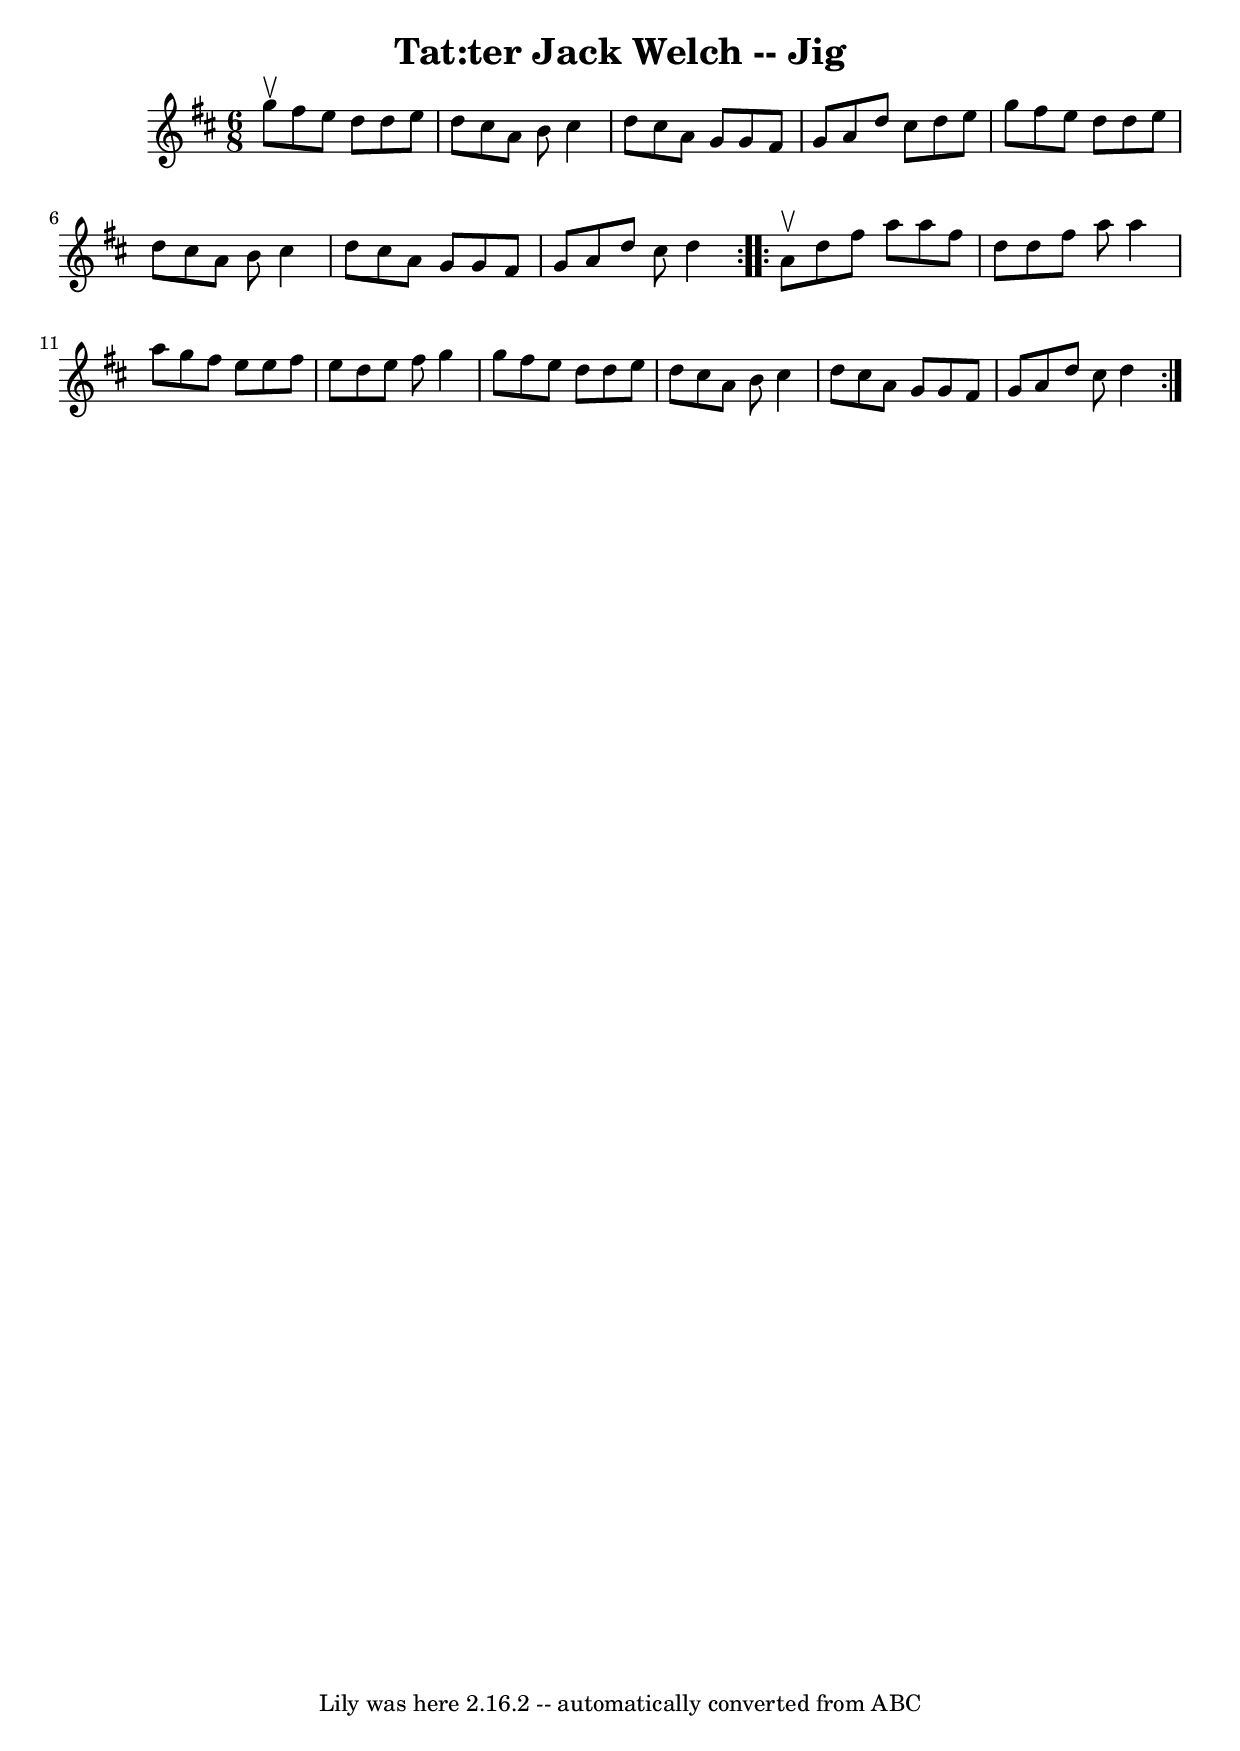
\version "2.16.2"
\include "Mammoth.ily"
\header {
	%% book = "Ryan's Mammoth Collection"
	crossRefNumber = "1"
	footnotes = "\\\\91 481"
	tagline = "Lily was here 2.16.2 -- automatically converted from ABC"
	title = "Tat:ter Jack Welch -- Jig"
}
voicedefault =  {


\repeat volta 2 {
\time 6/8 
\key d \major g''8^\upbow |
 fis''8 e''8 d''8    
d''8 e''8 d''8    |
 cis''8 a'8 b'8 cis''4 d''8    
|
 cis''8 a'8 g'8 g'8 fis'8 g'8    |
 a'8    
d''8 cis''8 d''8 e''8 g''8    |
 fis''8 e''8 d''8   
 d''8 e''8 d''8    |
 cis''8 a'8 b'8 cis''4 d''8    
|
 cis''8 a'8 g'8 g'8 fis'8 g'8    |
 a'8    
d''8 cis''8 d''4  }     \repeat volta 2 { a'8^\upbow |
 d''8 
 fis''8 a''8 a''8 fis''8 d''8    |
 d''8 fis''8    
a''8 a''4 a''8    |
 g''8 fis''8 e''8 e''8 fis''8    
e''8    |
 d''8 e''8 fis''8 g''4 g''8    |
     
fis''8 e''8 d''8 d''8 e''8 d''8    |
 cis''8 a'8    
b'8 cis''4 d''8    |
 cis''8 a'8 g'8 g'8 fis'8 g'8 
   |
 a'8 d''8 cis''8 d''4  }   
}

\score{
    <<

	\context Staff="default"
	{
	    \voicedefault 
	}

    >>
	\layout {
	}
	\midi {}
}
